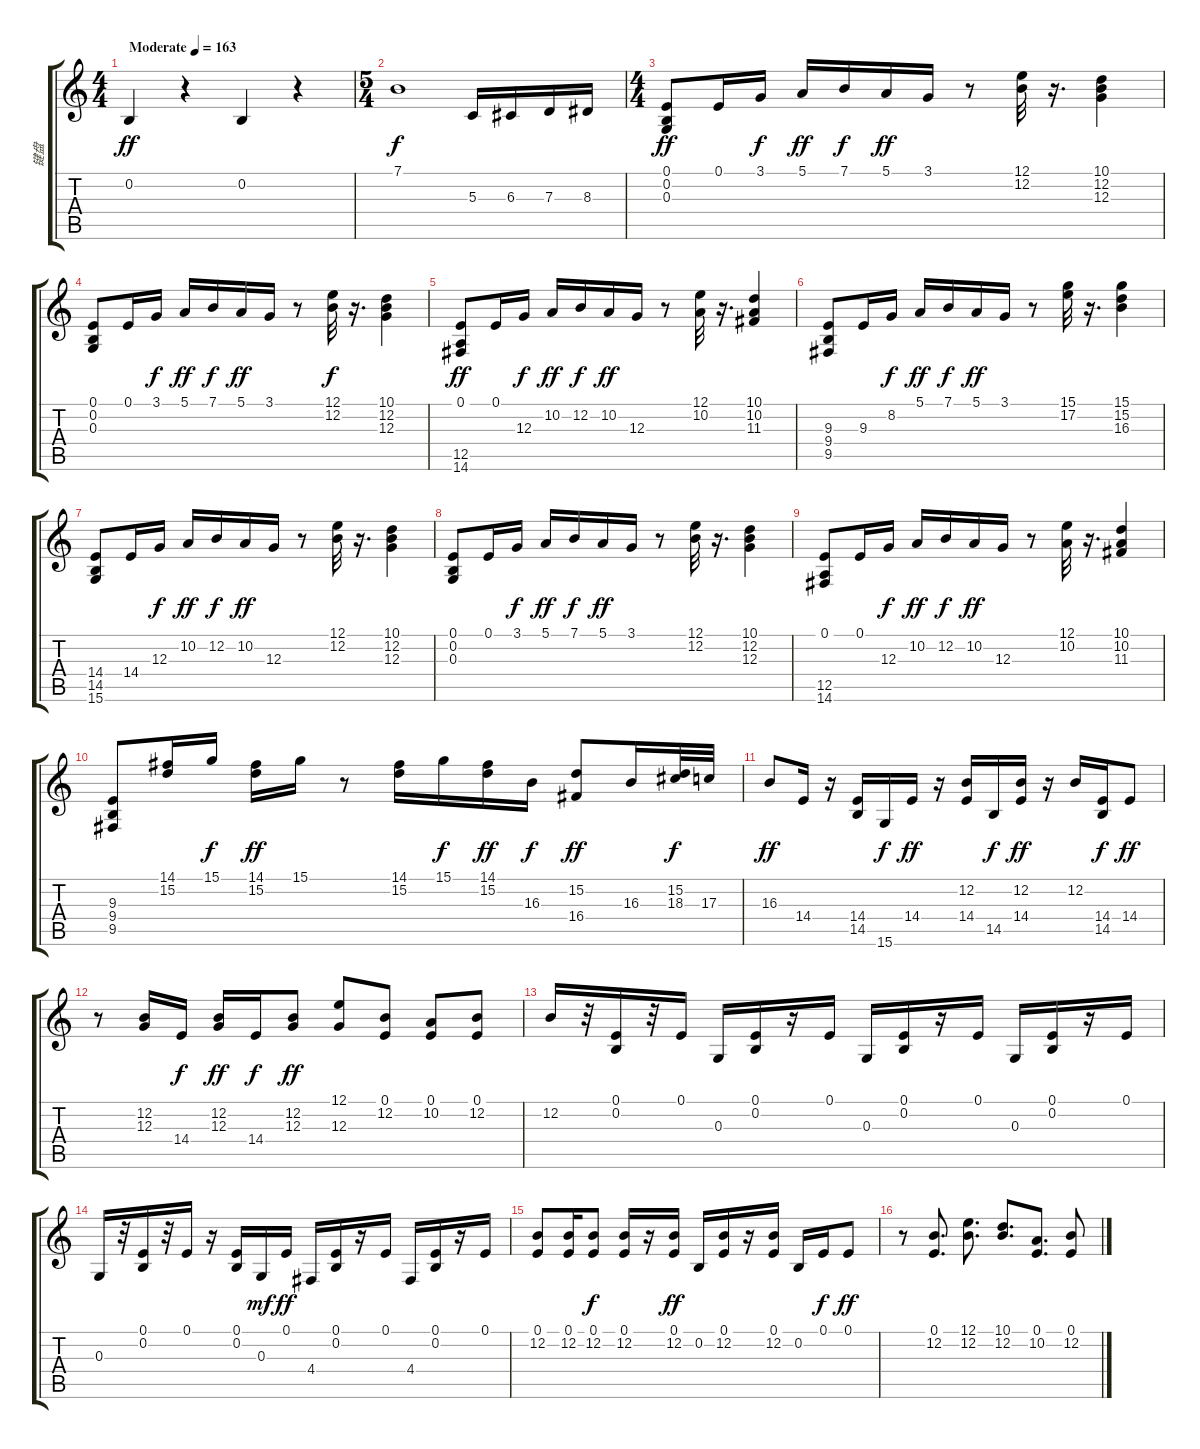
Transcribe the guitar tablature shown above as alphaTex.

\track ("键盘" "键盘") {instrument harpsichord}
\staff {score tabs}
\tuning (E4 B3 G3 D3 A2 E2) {hide}
\ts (4 4)
\tempo (163 "Moderate")
\clef g2
\ks c
0.2.4{dy ff instrument harpsichord} r.4 0.2.4 r.4 |
\ts (5 4)
7.1.1{dy f} 5.3.16 6.3.16 7.3.16 8.3.16 |
\ts (4 4)
(0.1 0.2 0.3).8{dy ff} 0.1.16 3.1.16{dy f} 5.1.16{dy ff} 7.1.16{dy f} 5.1.16{dy ff} 3.1.16 r.8 (12.1 12.2).32 r.16{d} (10.1 12.2 12.3).4 |
(0.1 0.2 0.3).8 0.1.16 3.1.16{dy f} 5.1.16{dy ff} 7.1.16{dy f} 5.1.16{dy ff} 3.1.16 r.8 (12.1 12.2).32{dy f} r.16{d} (10.1 12.2 12.3).4 |
(0.1 12.5 14.6).8{dy ff} 0.1.16 12.3.16{dy f} 10.2.16{dy ff} 12.2.16{dy f} 10.2.16{dy ff} 12.3.16 r.8 (12.1 10.2).32 r.16{d} (10.1 10.2 11.3).4 |
(9.3 9.4 9.5).8 9.3.16 8.2.16{dy f} 5.1.16{dy ff} 7.1.16{dy f} 5.1.16{dy ff} 3.1.16 r.8 (15.1 17.2).32 r.16{d} (15.1 15.2 16.3).4 |
(14.4 14.5 15.6).8 14.4.16 12.3.16{dy f} 10.2.16{dy ff} 12.2.16{dy f} 10.2.16{dy ff} 12.3.16 r.8 (12.1 12.2).32 r.16{d} (10.1 12.2 12.3).4 |
(0.1 0.2 0.3).8 0.1.16 3.1.16{dy f} 5.1.16{dy ff} 7.1.16{dy f} 5.1.16{dy ff} 3.1.16 r.8 (12.1 12.2).32 r.16{d} (10.1 12.2 12.3).4 |
(0.1 12.5 14.6).8 0.1.16 12.3.16{dy f} 10.2.16{dy ff} 12.2.16{dy f} 10.2.16{dy ff} 12.3.16{txt ""} r.8 (12.1 10.2).32 r.16{d} (10.1 10.2 11.3).4 |
(9.3 9.4 9.5).8 (14.1 15.2).16 15.1.16{dy f} (14.1 15.2).16{dy ff} 15.1.16 r.8 (14.1 15.2).16 15.1.16{dy f} (14.1 15.2).16{dy ff} 16.3.16{dy f} (15.2 16.4).8{dy ff} 16.3.16 (15.2 18.3).32{dy f} 17.3.32 |
16.3.8{dy ff} 14.4.16 r.16 (14.4 14.5).16 15.6.16{dy f} 14.4.16{dy ff} r.16 (12.2 14.4).16 14.5.16{dy f} (12.2 14.4).16{dy ff} r.16 12.2.16 (14.4 14.5).16{dy f} 14.4.8{dy ff} |
r.8 (12.2 12.3).16 14.4.16{dy f} (12.2 12.3).16{dy ff} 14.4.16{dy f} (12.2 12.3).8{dy ff} (12.1 12.3).8 (0.1 12.2).8 (0.1 10.2).8 (0.1 12.2).8 |
12.2.16 r.32 (0.1 0.2).16 r.32 0.1.16 0.3.16 (0.1 0.2).16 r.16 0.1.16 0.3.16 (0.1 0.2).16 r.16 0.1.16 0.3.16 (0.1 0.2).16 r.16 0.1.16 |
0.3.16 r.32 (0.1 0.2).16 r.32 0.1.16 r.16{txt ""} (0.1 0.2).16 0.3.16{dy mf} 0.1.16{dy ff} 4.4.16 (0.1 0.2).16 r.16 0.1.16 4.4.16 (0.1 0.2).16 r.16 0.1.16 |
(0.1 12.2).8 (0.1 12.2).16 (0.1 12.2).8{dy f} (0.1 12.2).16 r.16 (0.1 12.2).16{dy ff} 0.2.16 (0.1 12.2).16 r.16 (0.1 12.2).16 0.2.16 0.1.16{dy f} 0.1.8{dy ff} |
r.8 (0.1 12.2).8{d} (12.1 12.2).8{d} (10.1 12.2).8{d} (0.1 10.2).8{d} (0.1 12.2).8
